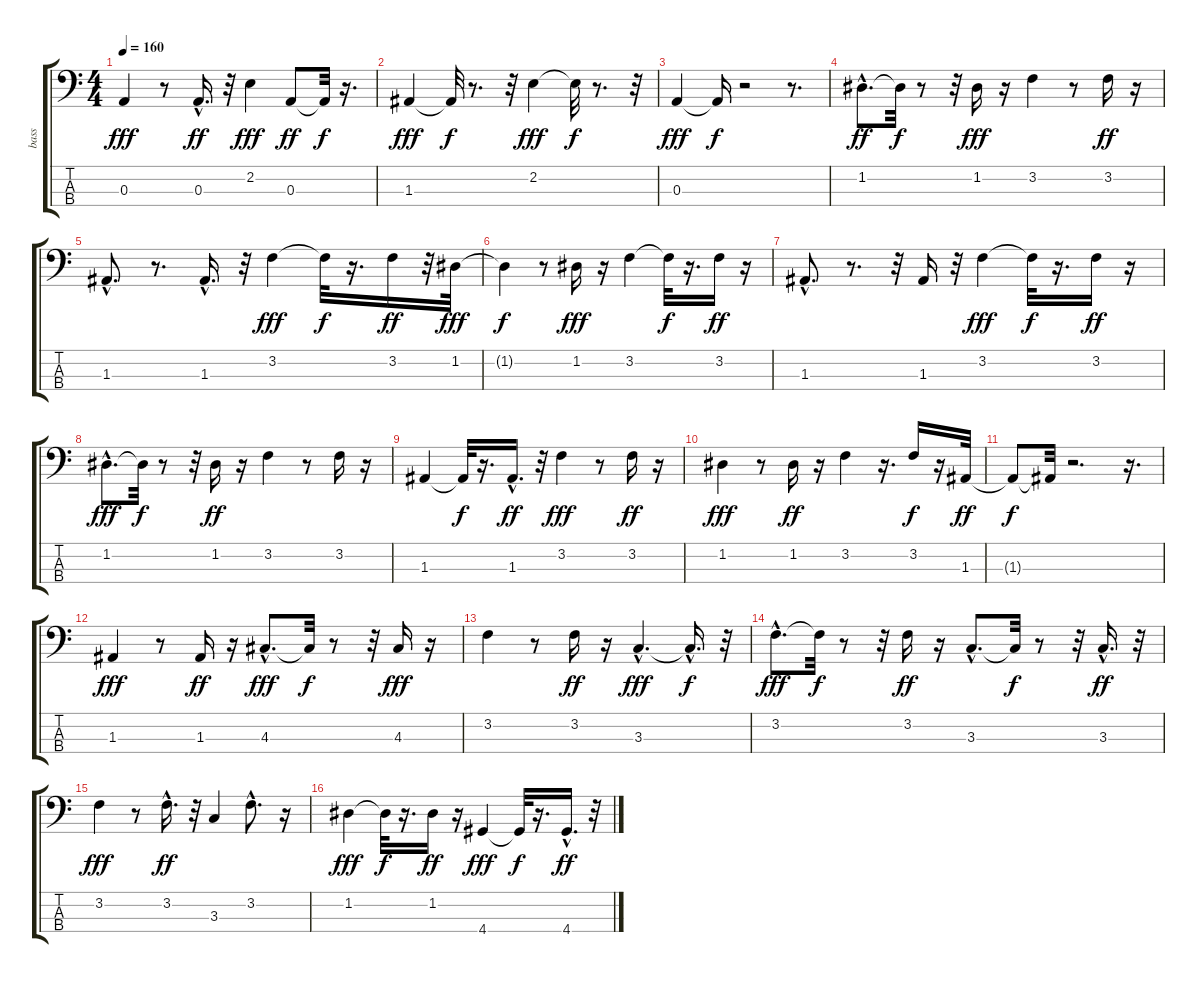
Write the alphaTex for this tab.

\track ("bass" "bass") {instrument acousticguitarnylon}
\staff {score tabs}
\tuning (G2 D2 A1 E1) {hide}
\ts (4 4)
\tempo 160
\clef f4
\ks c
0.3.4{dy fff} r.8 0.3{hac}.16{d dy ff} r.32 2.2.4{dy fff} 0.3.8{dy ff} 0.3{t}.32{dy f} r.16{d} |
1.3.4{dy fff} 1.3{t}.32{dy f} r.8{d} r.32 2.2.4{dy fff} 2.2{t}.32{dy f} r.8{d} r.32 |
0.3.4{dy fff} 0.3{t}.16{dy f} r.2 r.8{d} |
1.2{hac}.8{d dy ff} 1.2{t}.32{dy f} r.8 r.32 1.2.16{dy fff} r.16 3.2.4 r.8 3.2.16{dy ff} r.16 |
1.3{hac}.8{d} r.8{d} 1.3{hac}.16{d} r.32 3.2.4{dy fff} 3.2{t}.32{dy f} r.16{d} 3.2.16{dy ff} r.32 1.2.32{dy fff} |
1.2{t}.4{dy f} r.8 1.2.16{dy fff} r.16 3.2.4 3.2{t}.32{dy f} r.16{d} 3.2.16{dy ff} r.16 |
1.3{hac}.8{d} r.8{d} r.32 1.3.16 r.32 3.2.4{dy fff} 3.2{t}.32{dy f} r.16{d} 3.2.16{dy ff} r.16 |
1.2{hac}.8{d dy fff} 1.2{t}.32{dy f} r.8 r.32 1.2.16{dy ff} r.16 3.2.4 r.8 3.2.16 r.16 |
1.3.4 1.3{t}.32{dy f} r.16{d} 1.3{hac}.16{d dy ff} r.32 3.2.4{dy fff} r.8 3.2.16{dy ff} r.16 |
1.2.4{dy fff} r.8 1.2.16{dy ff} r.16 3.2.4 r.16{d} 3.2.16{dy f} r.16 1.3.32{dy ff} |
1.3{t}.8{dy f} 1.3{t}.32 r.2{d} r.16{d} |
1.3.4{dy fff} r.8 1.3.16{dy ff} r.16 4.3{hac}.8{d dy fff} 4.3{t}.32{dy f} r.8 r.32 4.3.16{dy fff} r.16 |
3.2.4 r.8 3.2.16{dy ff} r.16 3.3{hac}.4{d dy fff} 3.3{hac t}.16{d dy f} r.32 |
3.2{hac}.8{d dy fff} 3.2{t}.32{dy f} r.8 r.32 3.2.16{dy ff} r.16 3.3{hac}.8{d} 3.3{t}.32{dy f} r.8 r.32 3.3{hac}.16{d dy ff} r.32 |
3.2.4{dy fff} r.8 3.2{hac}.16{d dy ff} r.32 3.3.4 3.2{hac}.8{d} r.16 |
1.2.4{dy fff} 1.2{t}.32{dy f} r.16{d} 1.2.16{dy ff} r.16 4.4.4{dy fff} 4.4{t}.32{dy f} r.16{d} 4.4{hac}.16{d dy ff} r.32
